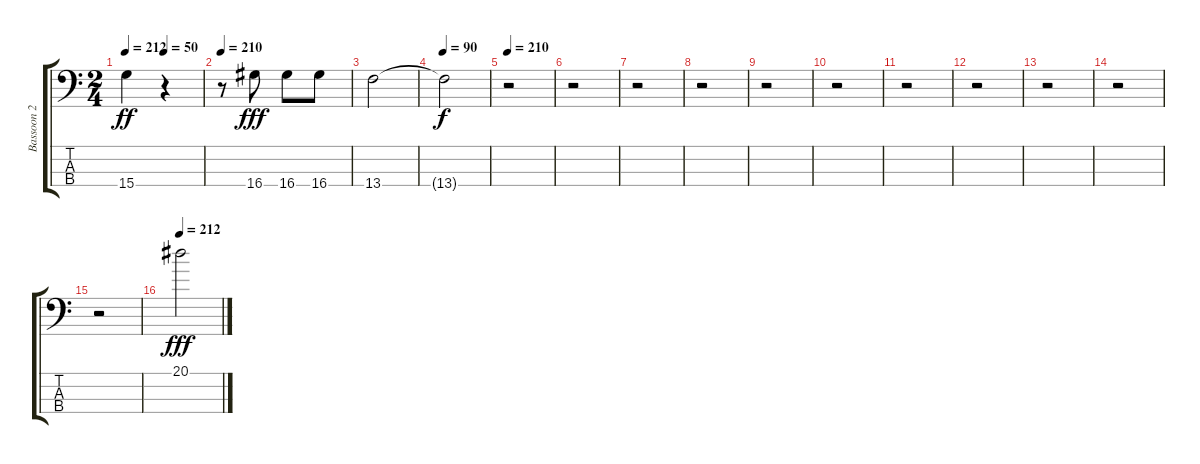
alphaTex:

\track ("Bassoon 2" "Bassoon 2") {instrument acousticguitarnylon}
\staff {score tabs}
\tuning (G2 D2 A1 E1) {hide}
\ts (2 4)
\tempo 212
\tempo (50 0.5)
\clef f4
\ks c
15.4.4{dy ff} r.4 |
\tempo 210
r.8 16.4.8{dy fff} 16.4.8 16.4.8 |
13.4.2 |
\tempo 90
13.4{t}.2{dy f} |
\tempo 210
r.2 |
r.2 |
r.2 |
r.2 |
r.2 |
r.2 |
r.2 |
r.2 |
r.2 |
r.2 |
r.2 |
\tempo 212
20.1.2{dy fff}
